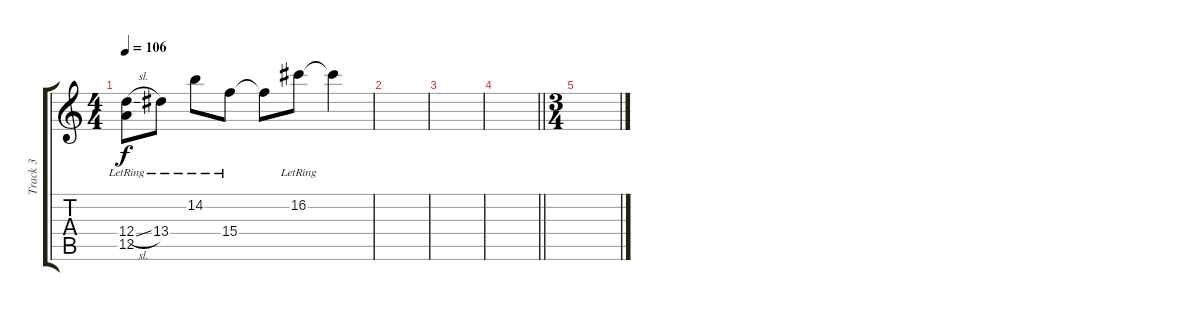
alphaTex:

\track ("Track 3" "Track 3") {instrument distortionguitar}
\staff {score tabs}
\tuning (E4 A3 F3 D3 A2 D2) {hide}
\ts (4 4)
\tempo 106
\clef g2
\ks c
(12.4{sl lr} 12.5{lr}).8{dy f} 13.4{lr}.8 14.2{lr}.8 15.4{lr}.8 15.4{t}.8 16.2{lr}.8 16.2{t}.4 |
|
|
\barLineRight lightlight
|
\ts (3 4)
\section ("" "")
